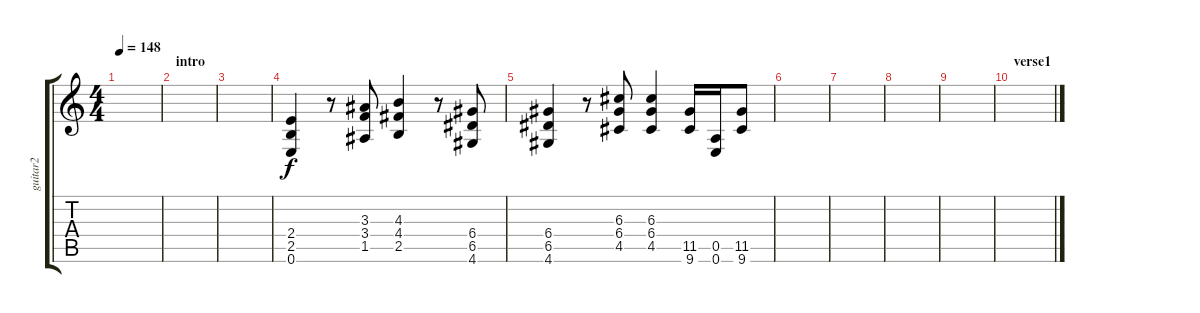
\track ("guitar2" "guitar2") {instrument overdrivenguitar}
\staff {score tabs}
\tuning (E4 B3 G3 D3 A2 E2) {hide}
\ts (4 4)
\tempo 148
\clef g2
\ks c
|
\section ("" "intro")
|
|
(2.4 2.5 0.6).4 r.8 (3.3 3.4 1.5).8 (4.3 4.4 2.5).4 r.8 (6.4 6.5 4.6).8 |
(6.4 6.5 4.6).4 r.8 (6.3 6.4 4.5).8 (6.3 6.4 4.5).4 (11.5 9.6).16 (0.5 0.6).16 (11.5 9.6).8 |
|
|
|
|
\section ("" "verse1")
